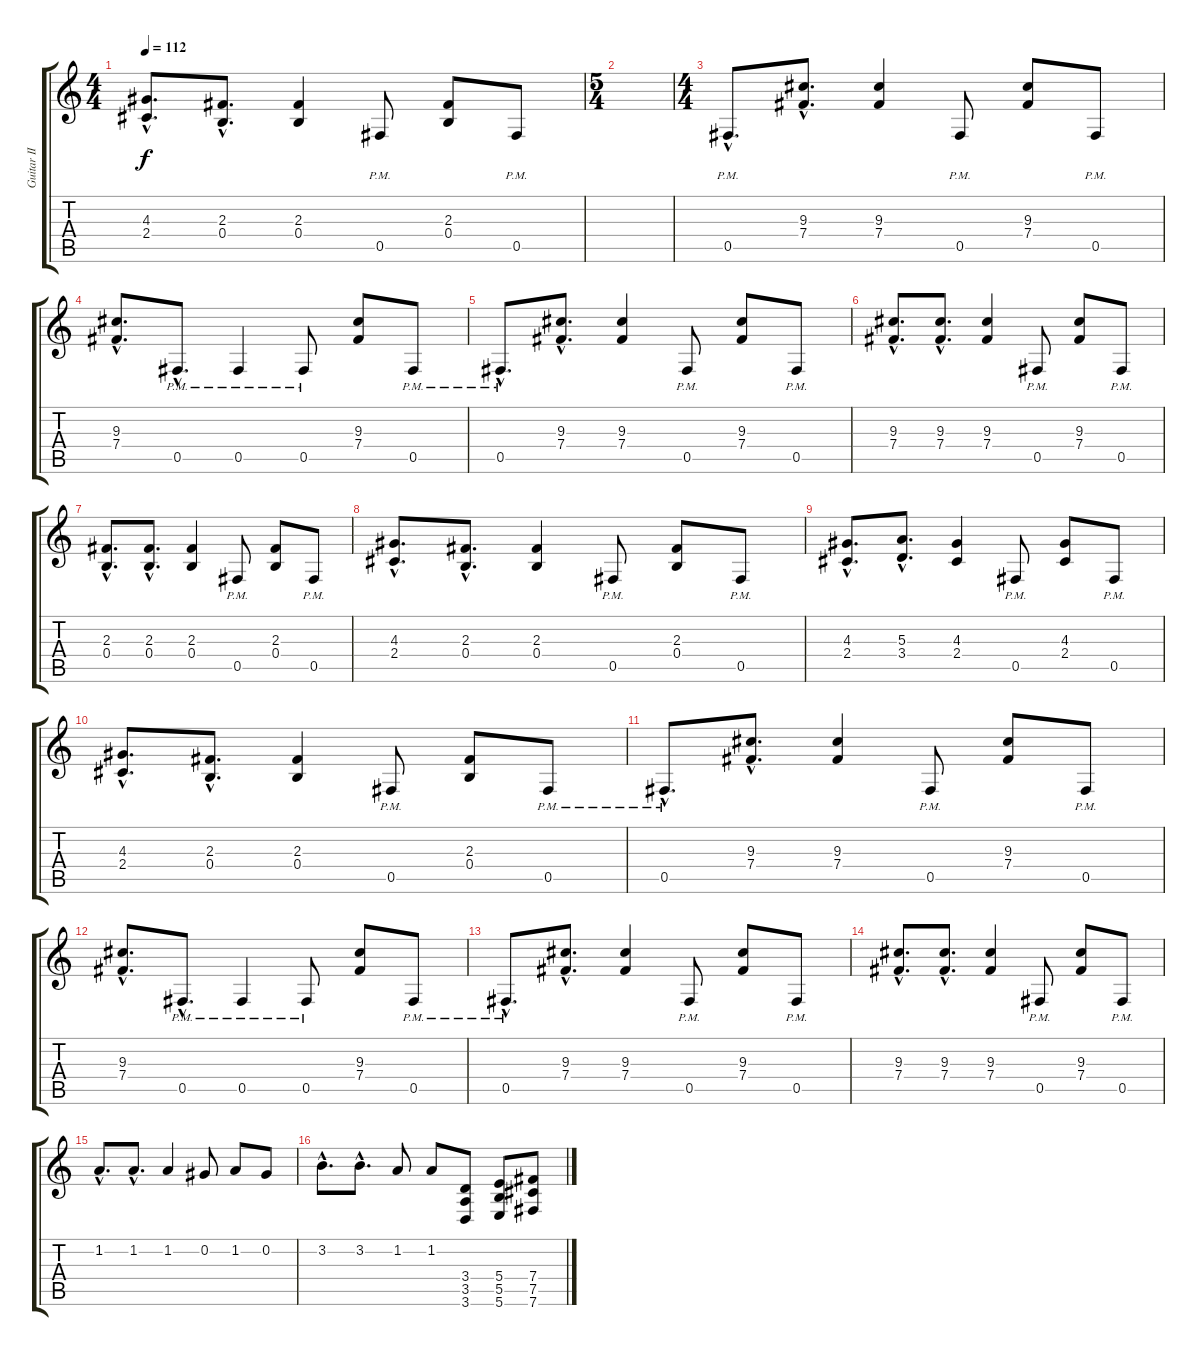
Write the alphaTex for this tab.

\track ("Guitar II [Mike Gallagher]" "Guitar II ") {instrument distortionguitar}
\staff {score tabs}
\tuning (Db4 Ab3 E3 B2 Gb2 B1) {hide}
\ts (4 4)
\tempo 112
\clef g2
\ks c
(4.3{hac} 2.4{hac}).8{d dy f} (2.3{hac} 0.4{hac}).8{d} (2.3 0.4).4 0.5{pm}.8 (2.3 0.4).8 0.5{pm}.8 |
\ts (5 4)
|
\ts (4 4)
0.5{hac pm}.8{d} (9.3{hac} 7.4{hac}).8{d} (9.3 7.4).4 0.5{pm}.8 (9.3 7.4).8 0.5{pm}.8 |
(9.3{hac} 7.4{hac}).8{d} 0.5{hac pm}.8{d} 0.5{pm}.4 0.5{pm}.8 (9.3 7.4).8 0.5{pm}.8 |
0.5{hac pm}.8{d} (9.3{hac} 7.4{hac}).8{d} (9.3 7.4).4 0.5{pm}.8 (9.3 7.4).8 0.5{pm}.8 |
(9.3{hac} 7.4{hac}).8{d} (9.3{hac} 7.4{hac}).8{d} (9.3 7.4).4 0.5{pm}.8 (9.3 7.4).8 0.5{pm}.8 |
(2.3{hac} 0.4{hac}).8{d} (2.3{hac} 0.4{hac}).8{d} (2.3 0.4).4 0.5{pm}.8 (2.3 0.4).8 0.5{pm}.8 |
(4.3{hac} 2.4{hac}).8{d} (2.3{hac} 0.4{hac}).8{d} (2.3 0.4).4 0.5{pm}.8 (2.3 0.4).8 0.5{pm}.8 |
(4.3{hac} 2.4{hac}).8{d} (5.3{hac} 3.4{hac}).8{d} (4.3 2.4).4 0.5{pm}.8 (4.3 2.4).8 0.5{pm}.8 |
(4.3{hac} 2.4{hac}).8{d} (2.3{hac} 0.4{hac}).8{d} (2.3 0.4).4 0.5{pm}.8 (2.3 0.4).8 0.5{pm}.8 |
0.5{hac pm}.8{d} (9.3{hac} 7.4{hac}).8{d} (9.3 7.4).4 0.5{pm}.8 (9.3 7.4).8 0.5{pm}.8 |
(9.3{hac} 7.4{hac}).8{d} 0.5{hac pm}.8{d} 0.5{pm}.4 0.5{pm}.8 (9.3 7.4).8 0.5{pm}.8 |
0.5{hac pm}.8{d} (9.3{hac} 7.4{hac}).8{d} (9.3 7.4).4 0.5{pm}.8 (9.3 7.4).8 0.5{pm}.8 |
(9.3{hac} 7.4{hac}).8{d} (9.3{hac} 7.4{hac}).8{d} (9.3 7.4).4 0.5{pm}.8 (9.3 7.4).8 0.5{pm}.8 |
1.2{hac}.8{d} 1.2{hac}.8{d} 1.2.4 0.2.8 1.2.8 0.2.8 |
3.2{hac}.8{d} 3.2{hac}.8{d} 1.2.8 1.2.8 (3.4 3.5 3.6).8 (5.4 5.5 5.6).8 (7.4 7.5 7.6).8
